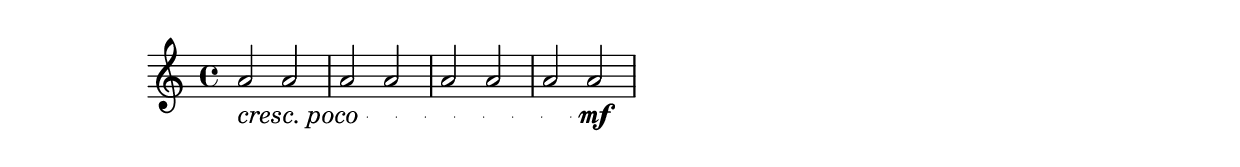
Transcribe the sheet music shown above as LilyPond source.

%% Do not edit this file; it is auto-generated from input/new
%% This file is in the public domain.
\version "2.11.53"
\header {
  texidoces = "
Se puede modificar el texto empleado para los crescendos y
decrescendos modificando las propiedades de contexto
@code{crescendoText} y @code{decrescendoText}.  El estiloo de la
línea de extensión se puede cambiar modificando la propiedad
@code{'style} de @code{DynamicTextSpanner}.  El valor
predeterminado es @code{'hairpin} (regulador), y entre otros
valores posibles se encuentran @code{'line} (línea),
@code{'dashed-line} (línea intermitente) y @code{'dotted-line}
(línea de puntos):

"
  doctitlees = "Cambiar el texto y los estilos de objeto de extensión para las indicaciones dinámicas textuales"

  lsrtags = "rhythms,tweaks-and-overrides"
  texidoc = "
The text used for crescendos and decrescendos can be
changed by modifying the context properties @code{crescendoText}
and @code{decrescendoText}.  The style of the spanner line can
be changed by modifying the @code{'style} property of
@code{DynamicTextSpanner}.  The default value is
@code{'hairpin}, and other possible values include
@code{'line}, @code{'dashed-line}, and
@code{'dotted-line}:
"
  doctitle = "Changing text and spanner styles for text dynamics"
} % begin verbatim

\relative c'' {
  \set crescendoText = \markup { \italic { cresc. poco } }
  \set crescendoSpanner = #'text
  \override DynamicTextSpanner #'style = #'dotted-line
  a2\< a
  a2 a
  a2 a
  a2 a\mf
}
